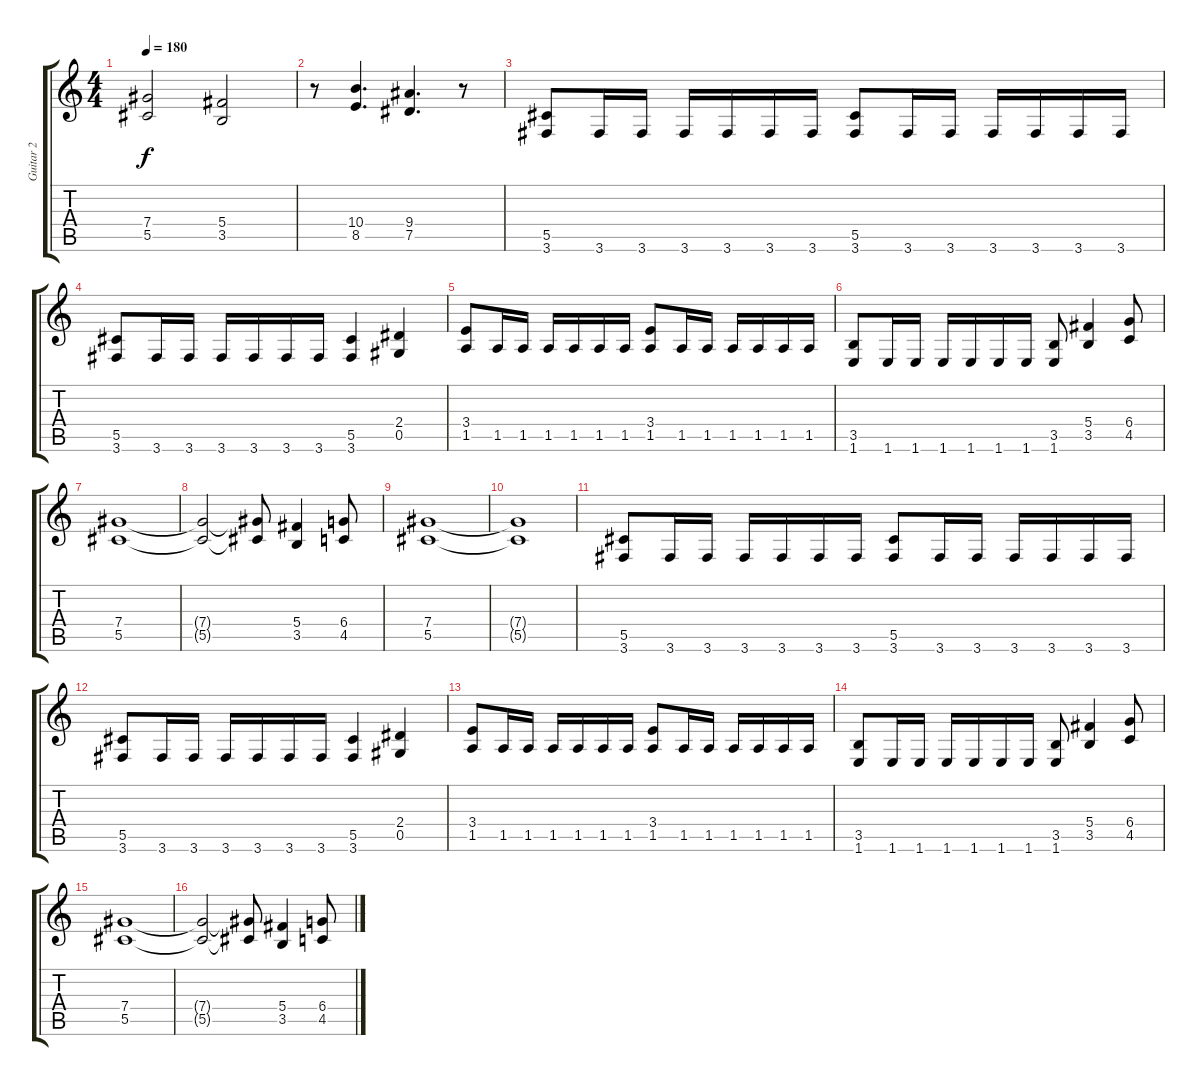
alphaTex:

\track ("Guitar 2" "Guitar 2") {instrument distortionguitar}
\staff {score tabs}
\tuning (Eb4 Bb3 Gb3 Db3 Ab2 Eb2) {hide}
\ts (4 4)
\tempo 180
\clef g2
\ks c
(7.4 5.5).2{dy f} (5.4 3.5).2 |
r.8 (10.4 8.5).4{d} (9.4 7.5).4{d} r.8 |
(5.5 3.6).8 3.6.16 3.6.16 3.6.16 3.6.16 3.6.16 3.6.16 (5.5 3.6).8 3.6.16 3.6.16 3.6.16 3.6.16 3.6.16 3.6.16 |
(5.5 3.6).8 3.6.16 3.6.16 3.6.16 3.6.16 3.6.16 3.6.16 (5.5 3.6).4 (2.4 0.5).4 |
(3.4 1.5).8 1.5.16 1.5.16 1.5.16 1.5.16 1.5.16 1.5.16 (3.4 1.5).8 1.5.16 1.5.16 1.5.16 1.5.16 1.5.16 1.5.16 |
(3.5 1.6).8 1.6.16 1.6.16 1.6.16 1.6.16 1.6.16 1.6.16 (3.5 1.6).8 (5.4 3.5).4 (6.4 4.5).8 |
(7.4 5.5).1 |
(7.4{t} 5.5{t}).2 (7.4{t} 5.5{t}).8 (5.4 3.5).4 (6.4 4.5).8 |
(7.4 5.5).1 |
(7.4{t} 5.5{t}).1 |
(5.5 3.6).8 3.6.16 3.6.16 3.6.16 3.6.16 3.6.16 3.6.16 (5.5 3.6).8 3.6.16 3.6.16 3.6.16 3.6.16 3.6.16 3.6.16 |
(5.5 3.6).8 3.6.16 3.6.16 3.6.16 3.6.16 3.6.16 3.6.16 (5.5 3.6).4 (2.4 0.5).4 |
(3.4 1.5).8 1.5.16 1.5.16 1.5.16 1.5.16 1.5.16 1.5.16 (3.4 1.5).8 1.5.16 1.5.16 1.5.16 1.5.16 1.5.16 1.5.16 |
(3.5 1.6).8 1.6.16 1.6.16 1.6.16 1.6.16 1.6.16 1.6.16 (3.5 1.6).8 (5.4 3.5).4 (6.4 4.5).8 |
(7.4 5.5).1 |
(7.4{t} 5.5{t}).2 (7.4{t} 5.5{t}).8 (5.4 3.5).4 (6.4 4.5).8
